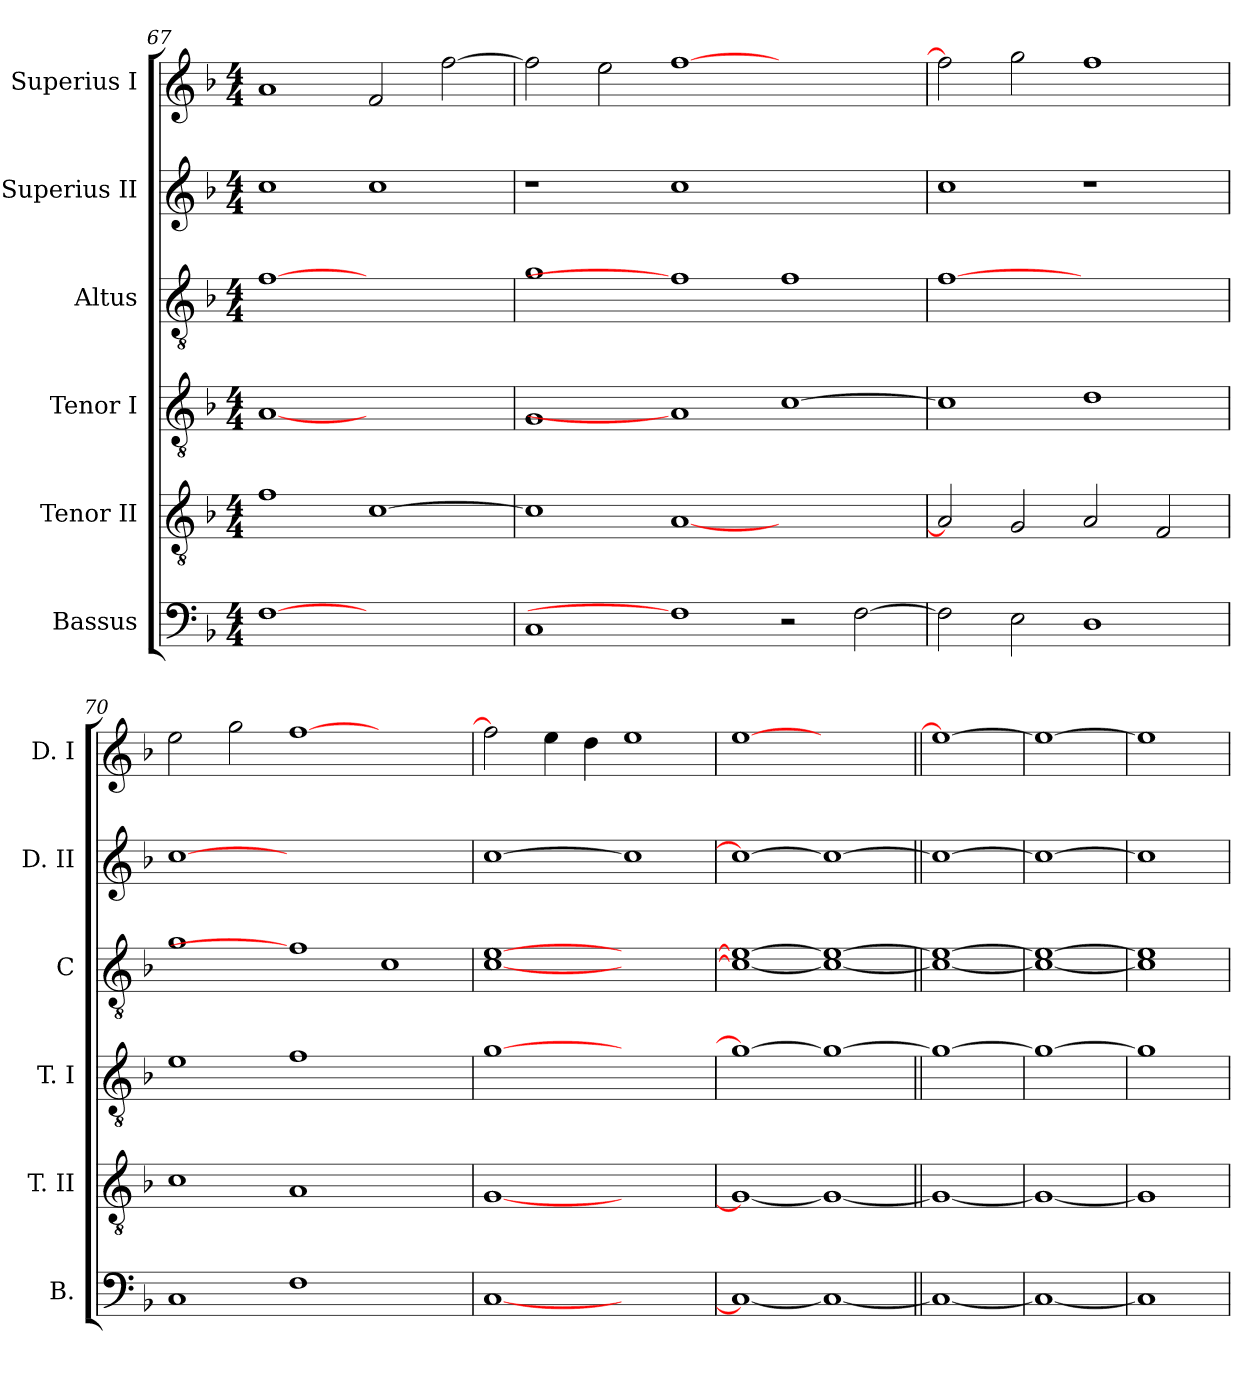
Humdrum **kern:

**kern	**kern	**kern	**kern	**kern	**kern
*part6	*part5	*part4	*part3	*part2	*part1
*staff6	*staff5	*staff4	*staff3	*staff2	*staff1
*I"Bassus	*I"Tenor II	*I"Tenor I	*I"Altus	*I"Superius II	*I"Superius I
*I'B.	*I'T. II	*I'T. I	*I'C	*I'D. II	*I'D. I
*clefF4	*clefGv2	*clefGv2	*clefGv2	*clefG2	*clefG2
*	*ITrd7c12	*ITrd7c12	*ITrd7c12	*	*
*k[b-]	*k[b-]	*k[b-]	*k[b-]	*k[b-]	*k[b-]
*F:	*F:	*F:	*F:	*F:	*F:
*M4/4	*M4/4	*M4/4	*M4/4	*M4/4	*M4/4
=67	=67	=67	=67	=67	=67
[1Fi	1Fi	[1AAi	[1Fi	1cci	1ai
1ryy	[>1Ci	1ryy	1ryy	1cci	2fi/
.	.	.	.	.	[>2ffi\
=68	=68	=68	=68	=68	=68
1Ci	1Ci]	1GGi	1Gi	1r	2ffi\]
.	.	.	.	.	2eei\
1Fi]	[<1AAi	1AAi]	1Fi]	1cci	[>1ffi
2r	1ryy	[>1Ci	1Fi	1ryy	1ryy
[>2Fi\	.	.	.	.	.
!!LO:PB:g=z
=69	=69	=69	=69	=69	=69
2Fi\]	2AAi/]	1Ci]	[1Fi	1cci	2ffi\]
2Ei\	2GGi/	.	.	.	2ggi\
1Di	2AAi/	1Di	1ryy	1r	1ffi
.	2FFi/	.	.	.	.
=70	=70	=70	=70	=70	=70
1Ci	1Ci	1Ei	1Gi	[1cci	2eei\
.	.	.	.	.	2ggi\
1Fi	1AAi	1Fi	1Fi]	0ryy	[>1ffi
1ryy	1ryy	1ryy	1Ci	.	1ryy
=71	=71	=71	=71	=71	=71
[<1Ci	[<1GGi	[>1Gi	[<1Ci [>1Ei	[>1cci	2ffi\]
.	.	.	.	.	4eei\
.	.	.	.	.	4ddi\
1ryy	1ryy	1ryy	1ryy	1cci]	1eei
=72	=72	=72	=72	=72	=72
1Ci_<	1GGi_<	1Gi_>	1Ci_< 1Ei_>	1cci_>	[1eei
1Ci_	1GGi_	1Gi_	1Ci_ 1Ei_	1cci_	1ryy
=73||	=73||	=73||	=73||	=73||	=73||
1Ci_	1GGi_	1Gi_	1Ci_ 1Ei_	1cci_	1eei_
=74	=74	=74	=74	=74	=74
1Ci_	1GGi_	1Gi_	1Ci_ 1Ei_	1cci_	1eei_
=75	=75	=75	=75	=75	=75
1Ci]	1GGi]	1Gi]	1Ci] 1Ei]	1cci]	1eei]
=	=	=	=	=	=
*-	*-	*-	*-	*-	*-
